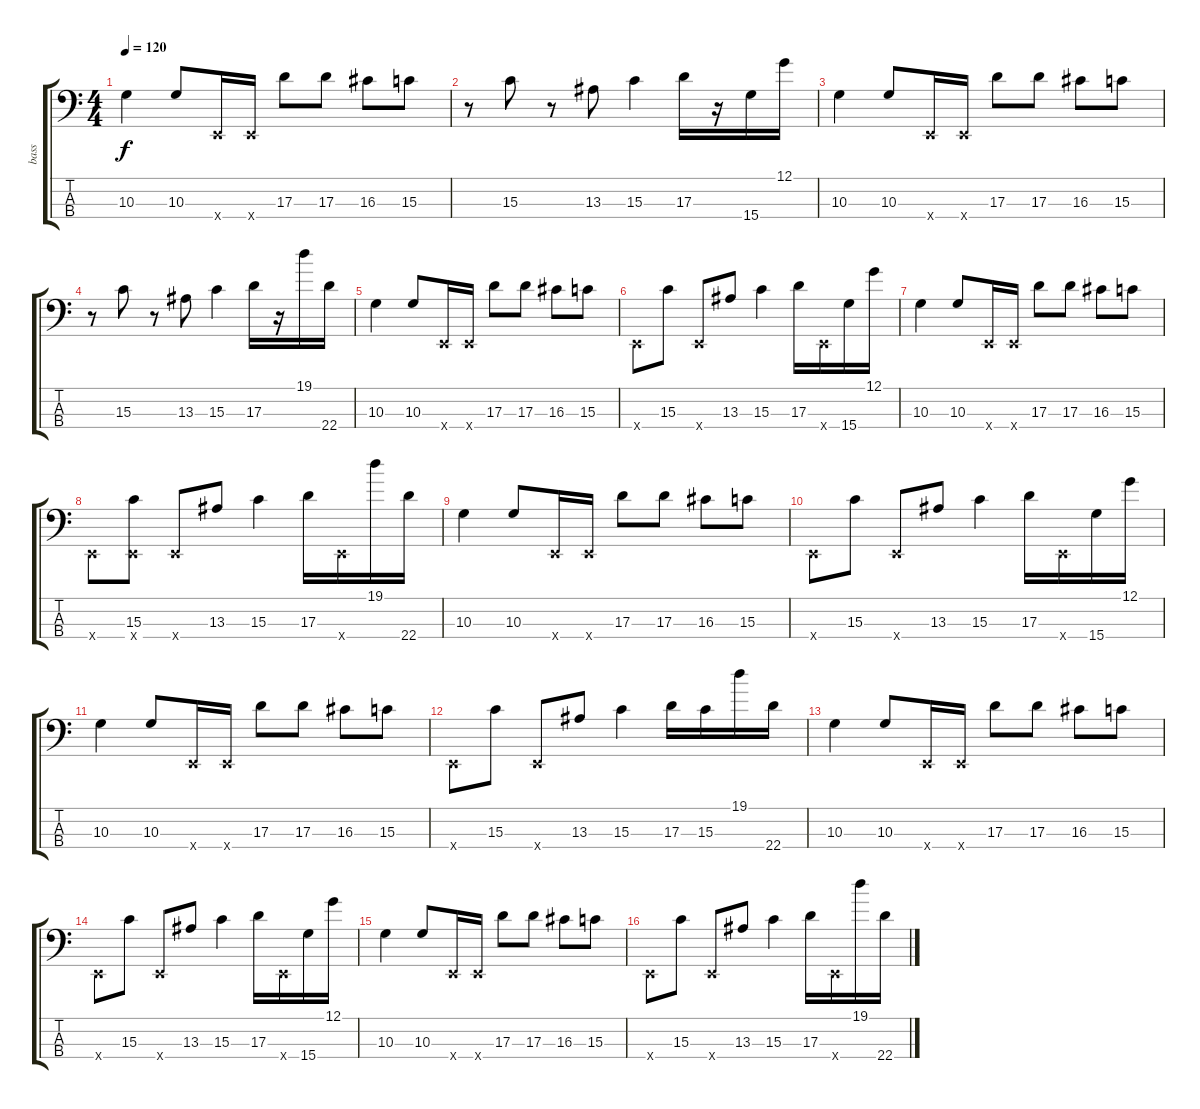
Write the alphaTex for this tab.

\track ("bass" "bass") {instrument electricbasspick}
\staff {score tabs}
\tuning (G2 D2 A1 E1) {hide}
\ts (4 4)
\tempo 120
\clef f4
\ks c
10.3.4{dy f instrument electricbasspick} 10.3.8 0.4{x}.16 0.4{x}.16 17.3.8 17.3.8 16.3.8 15.3.8 |
r.8 15.3.8 r.8 13.3.8 15.3.4 17.3.16 r.16 15.4.16 12.1.16 |
10.3.4 10.3.8 0.4{x}.16 0.4{x}.16 17.3.8 17.3.8 16.3.8 15.3.8 |
r.8 15.3.8 r.8 13.3.8 15.3.4 17.3.16 r.16 19.1.16 22.4.16 |
10.3.4 10.3.8 0.4{x}.16 0.4{x}.16 17.3.8 17.3.8 16.3.8 15.3.8 |
0.4{x}.8 15.3.8 0.4{x}.8 13.3.8 15.3.4 17.3.16 0.4{x}.16 15.4.16 12.1.16 |
10.3.4 10.3.8 0.4{x}.16 0.4{x}.16 17.3.8 17.3.8 16.3.8 15.3.8 |
0.4{x}.8 (15.3 0.4{x}).8 0.4{x}.8 13.3.8 15.3.4 17.3.16 0.4{x}.16 19.1.16 22.4.16 |
10.3.4 10.3.8 0.4{x}.16 0.4{x}.16 17.3.8 17.3.8 16.3.8 15.3.8 |
0.4{x}.8 15.3.8 0.4{x}.8 13.3.8 15.3.4 17.3.16 0.4{x}.16 15.4.16 12.1.16 |
10.3.4 10.3.8 0.4{x}.16 0.4{x}.16 17.3.8 17.3.8 16.3.8 15.3.8 |
0.4{x}.8 15.3.8 0.4{x}.8 13.3.8 15.3.4 17.3.16 15.3.16 19.1.16 22.4.16 |
10.3.4 10.3.8 0.4{x}.16 0.4{x}.16 17.3.8 17.3.8 16.3.8 15.3.8 |
0.4{x}.8 15.3.8 0.4{x}.8 13.3.8 15.3.4 17.3.16 0.4{x}.16 15.4.16 12.1.16 |
10.3.4 10.3.8 0.4{x}.16 0.4{x}.16 17.3.8 17.3.8 16.3.8 15.3.8 |
0.4{x}.8 15.3.8 0.4{x}.8 13.3.8 15.3.4 17.3.16 0.4{x}.16 19.1.16 22.4.16
